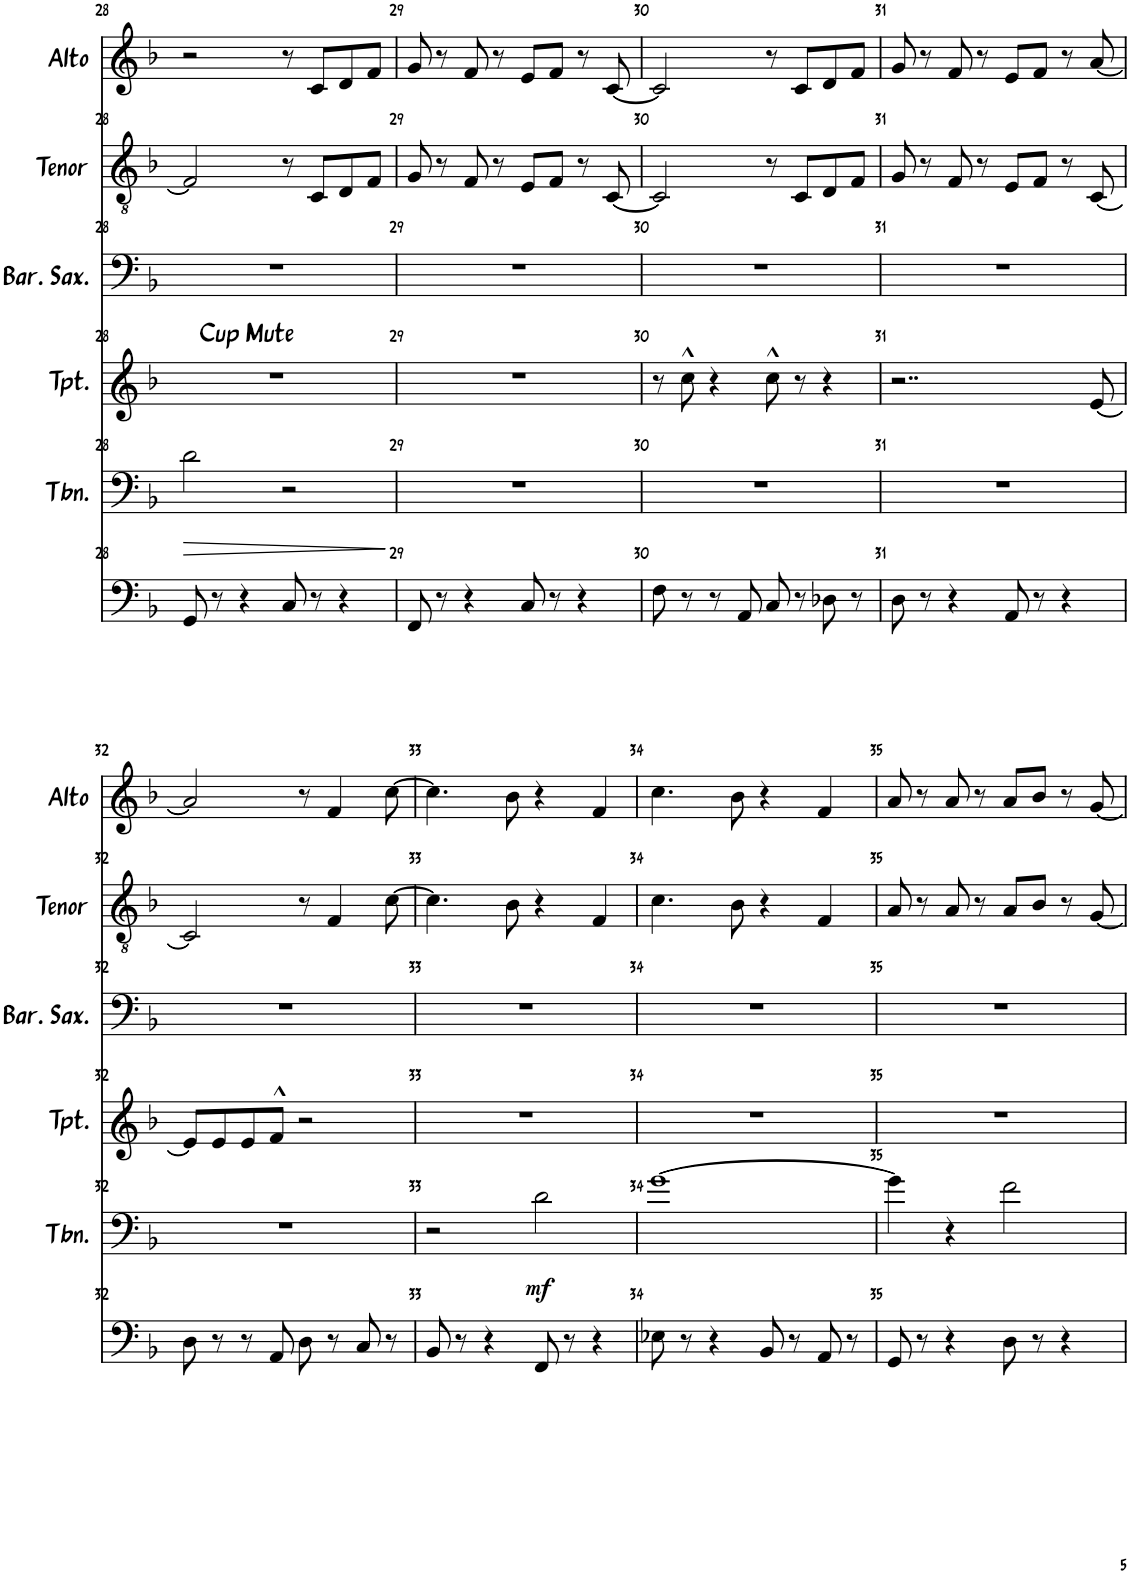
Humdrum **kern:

**kern	**kern	**dynam	**kern	**kern	**kern	**kern
*part6	*part5	*part5	*part4	*part3	*part2	*part1
*staff6	*staff5	*staff5	*staff4	*staff3	*staff2	*staff1
*I"Tuba	*I"Trombone	*	*I"Trumpet	*I"Baritone Saxophone	*I"Tenor Sax	*I"Alto Sax
*I'Tba	*I'Tbn.	*	*I'Tpt.	*I'Bar. Sax.	*I'Tenor	*I'Alto
!!LO:PB:g=z
*clefF4	*clefF4	*	*clefG2	*clefF4	*clefGv2	*clefG2
*	*	*	*Trd1c2	*Trd12c21	*Trd8c14	*Trd5c9
*k[b-]	*k[b-]	*	*k[b-]	*k[b-]	*k[b-]	*k[b-]
*M4/4	*M4/4	*	*M4/4	*M4/4	*M4/4	*M4/4
=28	=28	=28	=28	=28	=28	=28
!	!	!	!LO:TX:a:B:t=Cup Mute	!	!	!
!	!	!LO:HP:b	!	!	!	!
8GG/	2d\	>	1r	1r	2F/]	2r
8r	.	.	.	.	.	.
4r	.	.	.	.	.	.
8C/	2r	.	.	.	8r	8r
8r	.	.	.	.	8C/L	8c/L
4r	.	.	.	.	8D/	8d/
.	.	.	.	.	8F/J	8f/J
.	.	]	.	.	.	.
=29	=29	=29	=29	=29	=29	=29
8FF/	1r	.	1r	1r	8G/	8g/
8r	.	.	.	.	8r	8r
4r	.	.	.	.	8F/	8f/
.	.	.	.	.	8r	8r
8C/	.	.	.	.	8E/L	8e/L
8r	.	.	.	.	8F/J	8f/J
4r	.	.	.	.	8r	8r
.	.	.	.	.	[8C/	[8c/
=30	=30	=30	=30	=30	=30	=30
8F\	1r	.	8r	1r	2C/]	2c/]
8r	.	.	8cc^^\	.	.	.
8r	.	.	4r	.	.	.
8AA/	.	.	.	.	.	.
8C/	.	.	8cc^^\	.	8r	8r
8r	.	.	8r	.	8C/L	8c/L
8D-X\	.	.	4r	.	8D/	8d/
8r	.	.	.	.	8F/J	8f/J
=31	=31	=31	=31	=31	=31	=31
8D\	1r	.	2..r	1r	8G/	8g/
8r	.	.	.	.	8r	8r
4r	.	.	.	.	8F/	8f/
.	.	.	.	.	8r	8r
8AA/	.	.	.	.	8E/L	8e/L
8r	.	.	.	.	8F/J	8f/J
4r	.	.	.	.	8r	8r
.	.	.	[8e/	.	[8C/	[8a/
!!LO:LB:g=z
=32	=32	=32	=32	=32	=32	=32
8D\	1r	.	8e/L]	1r	2C/]	2a/]
8r	.	.	8e/	.	.	.
8r	.	.	8e/	.	.	.
8AA/	.	.	8f^^/J	.	.	.
8D\	.	.	2r	.	8r	8r
8r	.	.	.	.	4F/	4f/
8C/	.	.	.	.	.	.
8r	.	.	.	.	[8c\	[8cc\
=33	=33	=33	=33	=33	=33	=33
8BB-/	2r	.	1r	1r	4.c\]	4.cc\]
8r	.	.	.	.	.	.
4r	.	.	.	.	.	.
.	.	.	.	.	8B-\	8b-\
!	!	!LO:DY:b	!	!	!	!
8FF/	2d\	mf	.	.	4r	4r
8r	.	.	.	.	.	.
4r	.	.	.	.	4F/	4f/
=34	=34	=34	=34	=34	=34	=34
8E-X\	[1g	.	1r	1r	4.c\	4.cc\
8r	.	.	.	.	.	.
4r	.	.	.	.	.	.
.	.	.	.	.	8B-\	8b-\
8BB-/	.	.	.	.	4r	4r
8r	.	.	.	.	.	.
8AA/	.	.	.	.	4F/	4f/
8r	.	.	.	.	.	.
=35	=35	=35	=35	=35	=35	=35
8GG/	4g\]	.	1r	1r	8A/	8a/
8r	.	.	.	.	8r	8r
4r	4r	.	.	.	8A/	8a/
.	.	.	.	.	8r	8r
8D\	2f\	.	.	.	8A/L	8a/L
8r	.	.	.	.	8B-/J	8b-/J
4r	.	.	.	.	8r	8r
.	.	.	.	.	[8G/	[8g/
=	=	=	=	=	=	=
*-	*-	*-	*-	*-	*-	*-
